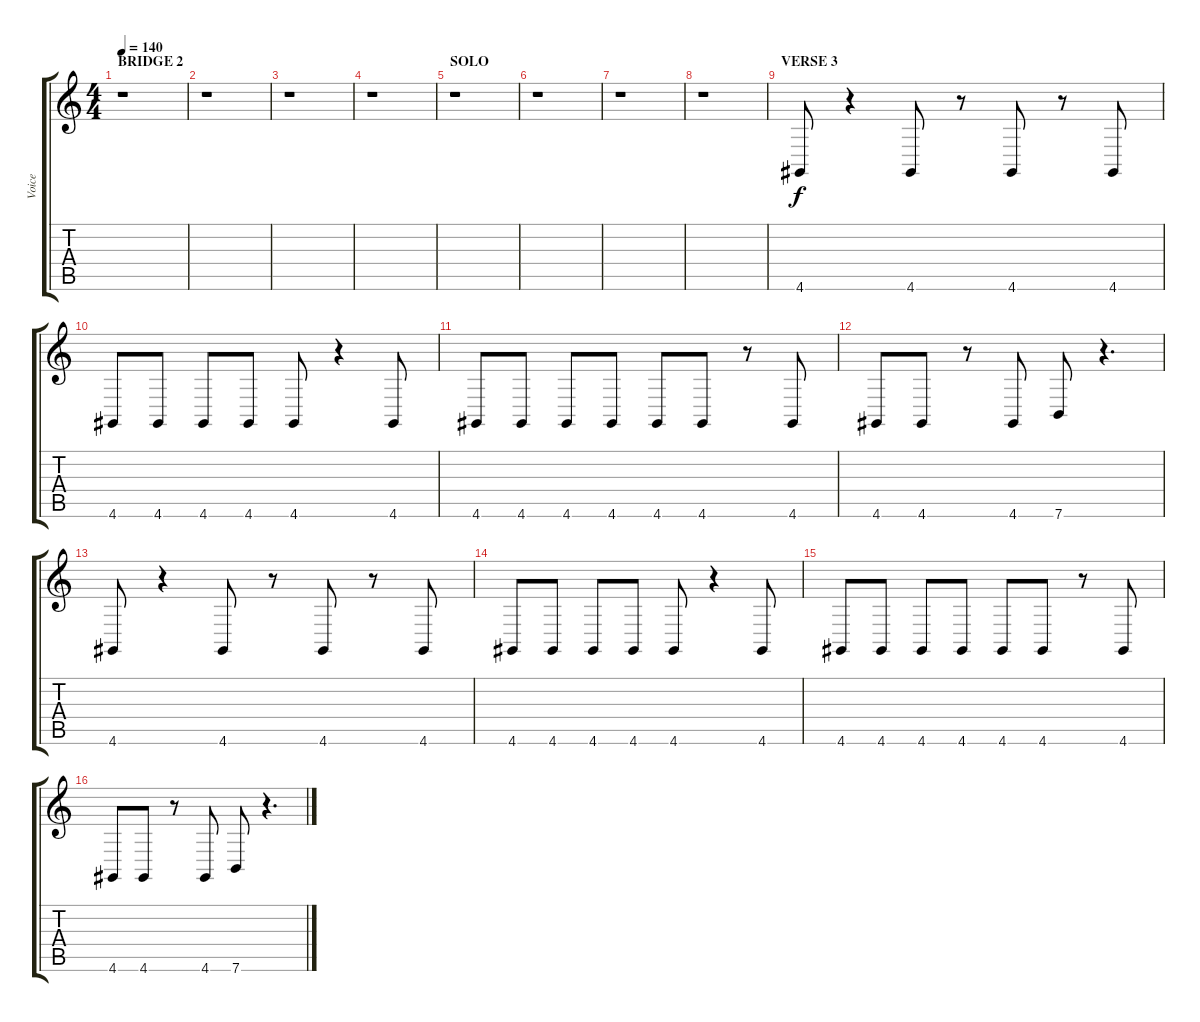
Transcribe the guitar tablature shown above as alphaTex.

\track ("Voice" "Voice") {instrument stringensemble1}
\staff {score tabs}
\tuning (E4 B3 G3 D3 A2 E2) {hide}
\ts (4 4)
\section ("" "BRIDGE 2")
\tempo 140
\clef g2
\ks c
r.1{dy f} |
r.1 |
r.1 |
r.1 |
\section ("" "SOLO")
r.1 |
r.1 |
r.1 |
r.1 |
\section ("" "VERSE 3")
4.6.8 r.4 4.6.8 r.8 4.6.8 r.8 4.6.8 |
4.6.8 4.6.8 4.6.8 4.6.8 4.6.8 r.4 4.6.8 |
4.6.8 4.6.8 4.6.8 4.6.8 4.6.8 4.6.8 r.8 4.6.8 |
4.6.8 4.6.8 r.8 4.6.8 7.6.8 r.4{d} |
4.6.8 r.4 4.6.8 r.8 4.6.8 r.8 4.6.8 |
4.6.8 4.6.8 4.6.8 4.6.8 4.6.8 r.4 4.6.8 |
4.6.8 4.6.8 4.6.8 4.6.8 4.6.8 4.6.8 r.8 4.6.8 |
4.6.8 4.6.8 r.8 4.6.8 7.6.8 r.4{d}
